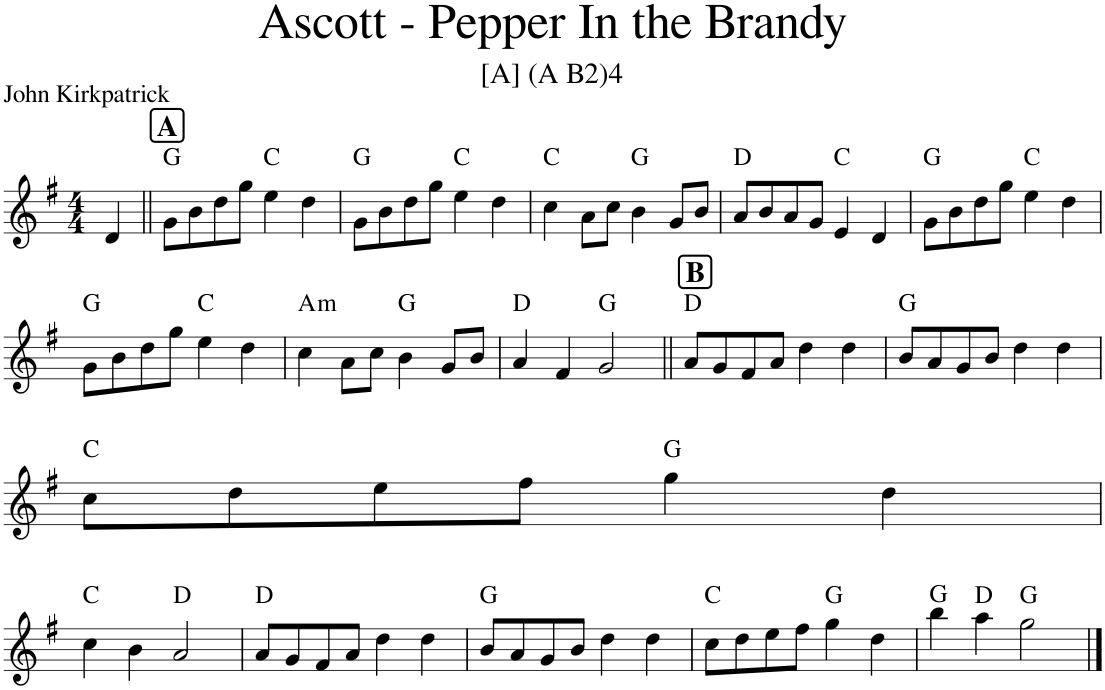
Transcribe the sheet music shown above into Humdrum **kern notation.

**kern	**harte
*part1	*part1
*staff1	*
*I"Piano	*
*I'Pno.	*
*clefG2	*
*k[f#]	*
*M4/4	*
=	=
4d/	.
!!LO:REH:place=s1:a:B:cj:fs=14:t=A
=1||	=1||
8g\L	G:maj
8b\	.
8dd\	.
8gg\J	.
4ee\	C:maj
4dd\	.
=2	=2
8g\L	G:maj
8b\	.
8dd\	.
8gg\J	.
4ee\	C:maj
4dd\	.
=3	=3
4cc\	C:maj
8a\L	.
8cc\J	.
4b\	G:maj
8g/L	.
8b/J	.
=4	=4
8a/L	D:maj
8b/	.
8a/	.
8g/J	.
4e/	C:maj
4d/	.
=5	=5
8g\L	G:maj
8b\	.
8dd\	.
8gg\J	.
4ee\	C:maj
4dd\	.
!!LO:LB:g=z
=6	=6
8g\L	G:maj
8b\	.
8dd\	.
8gg\J	.
4ee\	C:maj
4dd\	.
=7	=7
!	!LO:H:kt=m
4cc\	A:min
8a\L	.
8cc\J	.
4b\	G:maj
8g/L	.
8b/J	.
=8	=8
4a/	D:maj
4f#/	.
2g/	G:maj
!!LO:REH:place=s1:a:B:cj:fs=14:t=B
=9||	=9||
8a/L	D:maj
8g/	.
8f#/	.
8a/J	.
4dd\	.
4dd\	.
=10	=10
8b/L	G:maj
8a/	.
8g/	.
8b/J	.
4dd\	.
4dd\	.
!!LO:LB:g=z
=11	=11
8cc\L	C:maj
8dd\	.
8ee\	.
8ff#\J	.
4gg\	G:maj
4dd\	.
!!LO:LB:g=z
=12	=12
4cc\	C:maj
4b\	.
2a/	D:maj
=13	=13
8a/L	D:maj
8g/	.
8f#/	.
8a/J	.
4dd\	.
4dd\	.
=14	=14
8b/L	G:maj
8a/	.
8g/	.
8b/J	.
4dd\	.
4dd\	.
=15	=15
8cc\L	C:maj
8dd\	.
8ee\	.
8ff#\J	.
4gg\	G:maj
4dd\	.
=16	=16
4bb\	G:maj
4aa\	D:maj
2gg\	G:maj
==	==
*-	*-
